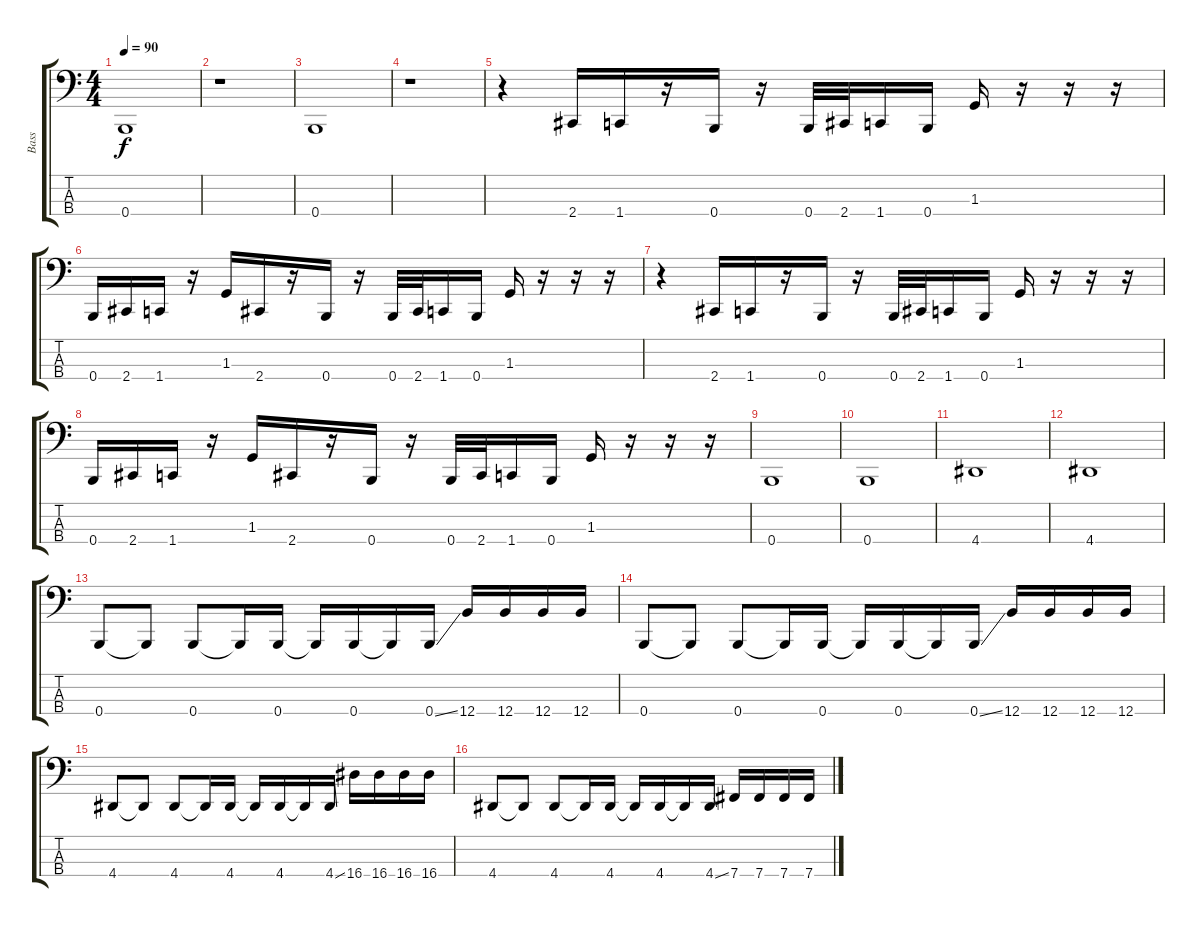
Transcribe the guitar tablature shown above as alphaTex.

\track ("Bass" "Bass") {instrument electricbasspick}
\staff {score tabs}
\tuning (E2 B1 Gb1 B0) {hide}
\ts (4 4)
\tempo 90
\clef f4
\ks c
0.4.1{dy f} |
r.1 |
0.4.1 |
r.1 |
r.4 2.4.16 1.4.16 r.16 0.4.16 r.16 0.4.32 2.4.32 1.4.16 0.4.16 1.3.16 r.16 r.16 r.16 |
0.4.16 2.4.16 1.4.16 r.16 1.3.16 2.4.16 r.16 0.4.16 r.16 0.4.32 2.4.32 1.4.16 0.4.16 1.3.16 r.16 r.16 r.16 |
r.4 2.4.16 1.4.16 r.16 0.4.16 r.16 0.4.32 2.4.32 1.4.16 0.4.16 1.3.16 r.16 r.16 r.16 |
0.4.16 2.4.16 1.4.16 r.16 1.3.16 2.4.16 r.16 0.4.16 r.16 0.4.32 2.4.32 1.4.16 0.4.16 1.3.16 r.16 r.16 r.16 |
0.4.1 |
0.4.1 |
4.4.1 |
4.4.1 |
0.4.8 0.4{t}.8 0.4.8 0.4{t}.16 0.4.16 0.4{t}.16 0.4.16 0.4{t}.16 0.4{ss}.16 12.4.16 12.4.16 12.4.16 12.4.16 |
0.4.8 0.4{t}.8 0.4.8 0.4{t}.16 0.4.16 0.4{t}.16 0.4.16 0.4{t}.16 0.4{ss}.16 12.4.16 12.4.16 12.4.16 12.4.16 |
4.4.8 4.4{t}.8 4.4.8 4.4{t}.16 4.4.16 4.4{t}.16 4.4.16 4.4{t}.16 4.4{ss}.16 16.4.16 16.4.16 16.4.16 16.4.16 |
4.4.8 4.4{t}.8 4.4.8 4.4{t}.16 4.4.16 4.4{t}.16 4.4.16 4.4{t}.16 4.4{ss}.16 7.4.16 7.4.16 7.4.16 7.4.16
